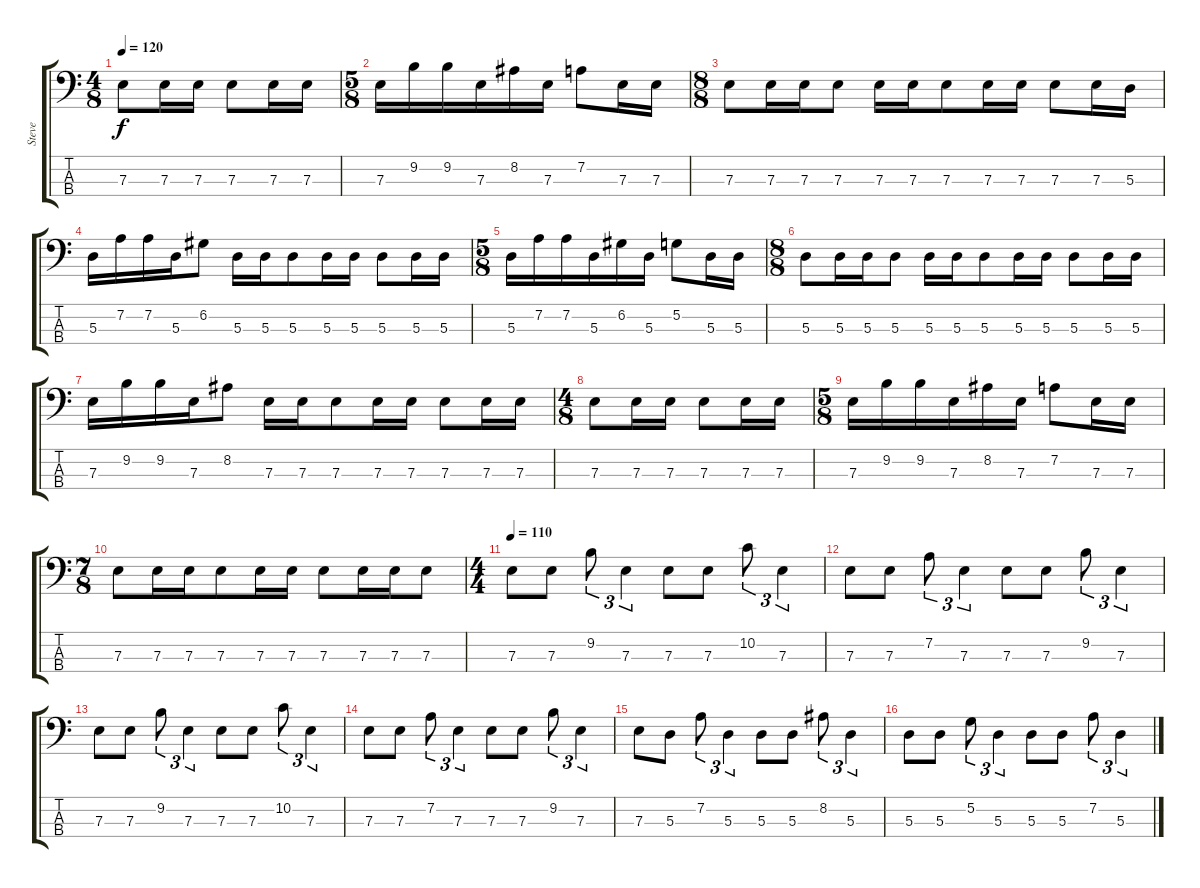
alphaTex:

\track ("Steve" "Steve") {instrument electricbasspick}
\staff {score tabs}
\tuning (G2 D2 A1 E1) {hide}
\ts (4 8)
\tempo 120
\clef f4
\ks c
7.3.8{dy f} 7.3.16 7.3.16 7.3.8 7.3.16 7.3.16 |
\ts (5 8)
7.3.16 9.2.16 9.2.16 7.3.16 8.2.16 7.3.16 7.2.8 7.3.16 7.3.16 |
\ts (8 8)
7.3.8 7.3.16 7.3.16 7.3.8 7.3.16 7.3.16 7.3.8 7.3.16 7.3.16 7.3.8 7.3.16 5.3.16 |
5.3.16 7.2.16 7.2.16 5.3.16 6.2.8 5.3.16 5.3.16 5.3.8 5.3.16 5.3.16 5.3.8 5.3.16 5.3.16 |
\ts (5 8)
5.3.16 7.2.16 7.2.16 5.3.16 6.2.16 5.3.16 5.2.8 5.3.16 5.3.16 |
\ts (8 8)
5.3.8 5.3.16 5.3.16 5.3.8 5.3.16 5.3.16 5.3.8 5.3.16 5.3.16 5.3.8 5.3.16 5.3.16 |
7.3.16 9.2.16 9.2.16 7.3.16 8.2.8 7.3.16 7.3.16 7.3.8 7.3.16 7.3.16 7.3.8 7.3.16 7.3.16 |
\ts (4 8)
7.3.8 7.3.16 7.3.16 7.3.8 7.3.16 7.3.16 |
\ts (5 8)
7.3.16 9.2.16 9.2.16 7.3.16 8.2.16 7.3.16 7.2.8 7.3.16 7.3.16 |
\ts (7 8)
7.3.8 7.3.16 7.3.16 7.3.8 7.3.16 7.3.16 7.3.8 7.3.16 7.3.16 7.3.8 |
\ts (4 4)
\tempo 107
\tempo 110
7.3.8 7.3.8 9.2.8{tu (3 2)} 7.3.4{tu (3 2)} 7.3.8 7.3.8 10.2.8{tu (3 2)} 7.3.4{tu (3 2)} |
7.3.8 7.3.8 7.2.8{tu (3 2)} 7.3.4{tu (3 2)} 7.3.8 7.3.8 9.2.8{tu (3 2)} 7.3.4{tu (3 2)} |
7.3.8 7.3.8 9.2.8{tu (3 2)} 7.3.4{tu (3 2)} 7.3.8 7.3.8 10.2.8{tu (3 2)} 7.3.4{tu (3 2)} |
7.3.8 7.3.8 7.2.8{tu (3 2)} 7.3.4{tu (3 2)} 7.3.8 7.3.8 9.2.8{tu (3 2)} 7.3.4{tu (3 2)} |
7.3.8 5.3.8 7.2.8{tu (3 2)} 5.3.4{tu (3 2)} 5.3.8 5.3.8 8.2.8{tu (3 2)} 5.3.4{tu (3 2)} |
5.3.8 5.3.8 5.2.8{tu (3 2)} 5.3.4{tu (3 2)} 5.3.8 5.3.8 7.2.8{tu (3 2)} 5.3.4{tu (3 2)}
